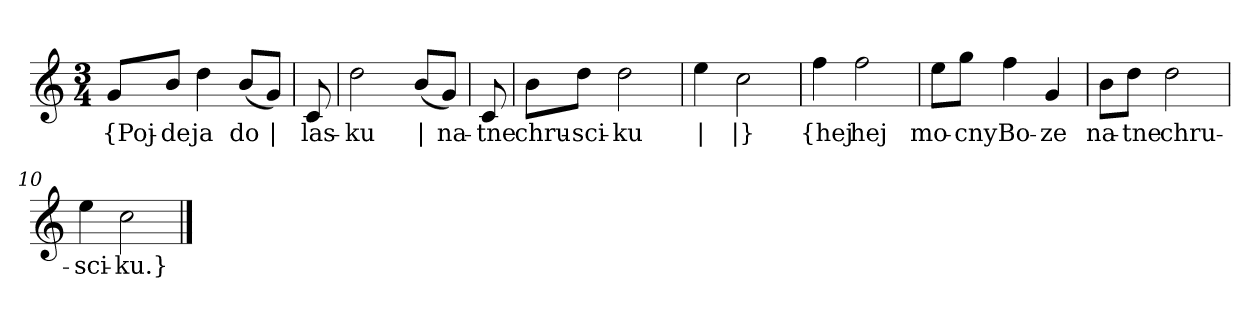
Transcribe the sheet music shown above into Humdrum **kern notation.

**kern	**text
*part1	*part1
*staff1	*staff1
*clefG2	*
*k[]	*
*C:	*
*M3/4	*
=	=
8g/L	{Poj-
8b/J	-de
4dd	ja
(8b/L	do
8g/J)	|
=2y	=2y
8c	las-
=3	=3
2dd	-ku
(8b/L	|
8g/J)	na-
=4y	=4y
8c	-tne
=5	=5
8b\L	chru-
8dd\J	-sci-
2dd	-ku
=6	=6
4ee	|
2cc	|}
=7y	=7y
4ff	{hej
2ff	hej
=8	=8
8ee\L	mo-
8gg\J	-cny
4ff	Bo-
4g	-ze
=9	=9
8b\L	na-
8dd\J	-tne
2dd	chru-
=10	=10
4ee	-sci-
2cc	-ku.}
==	==
*-	*-
